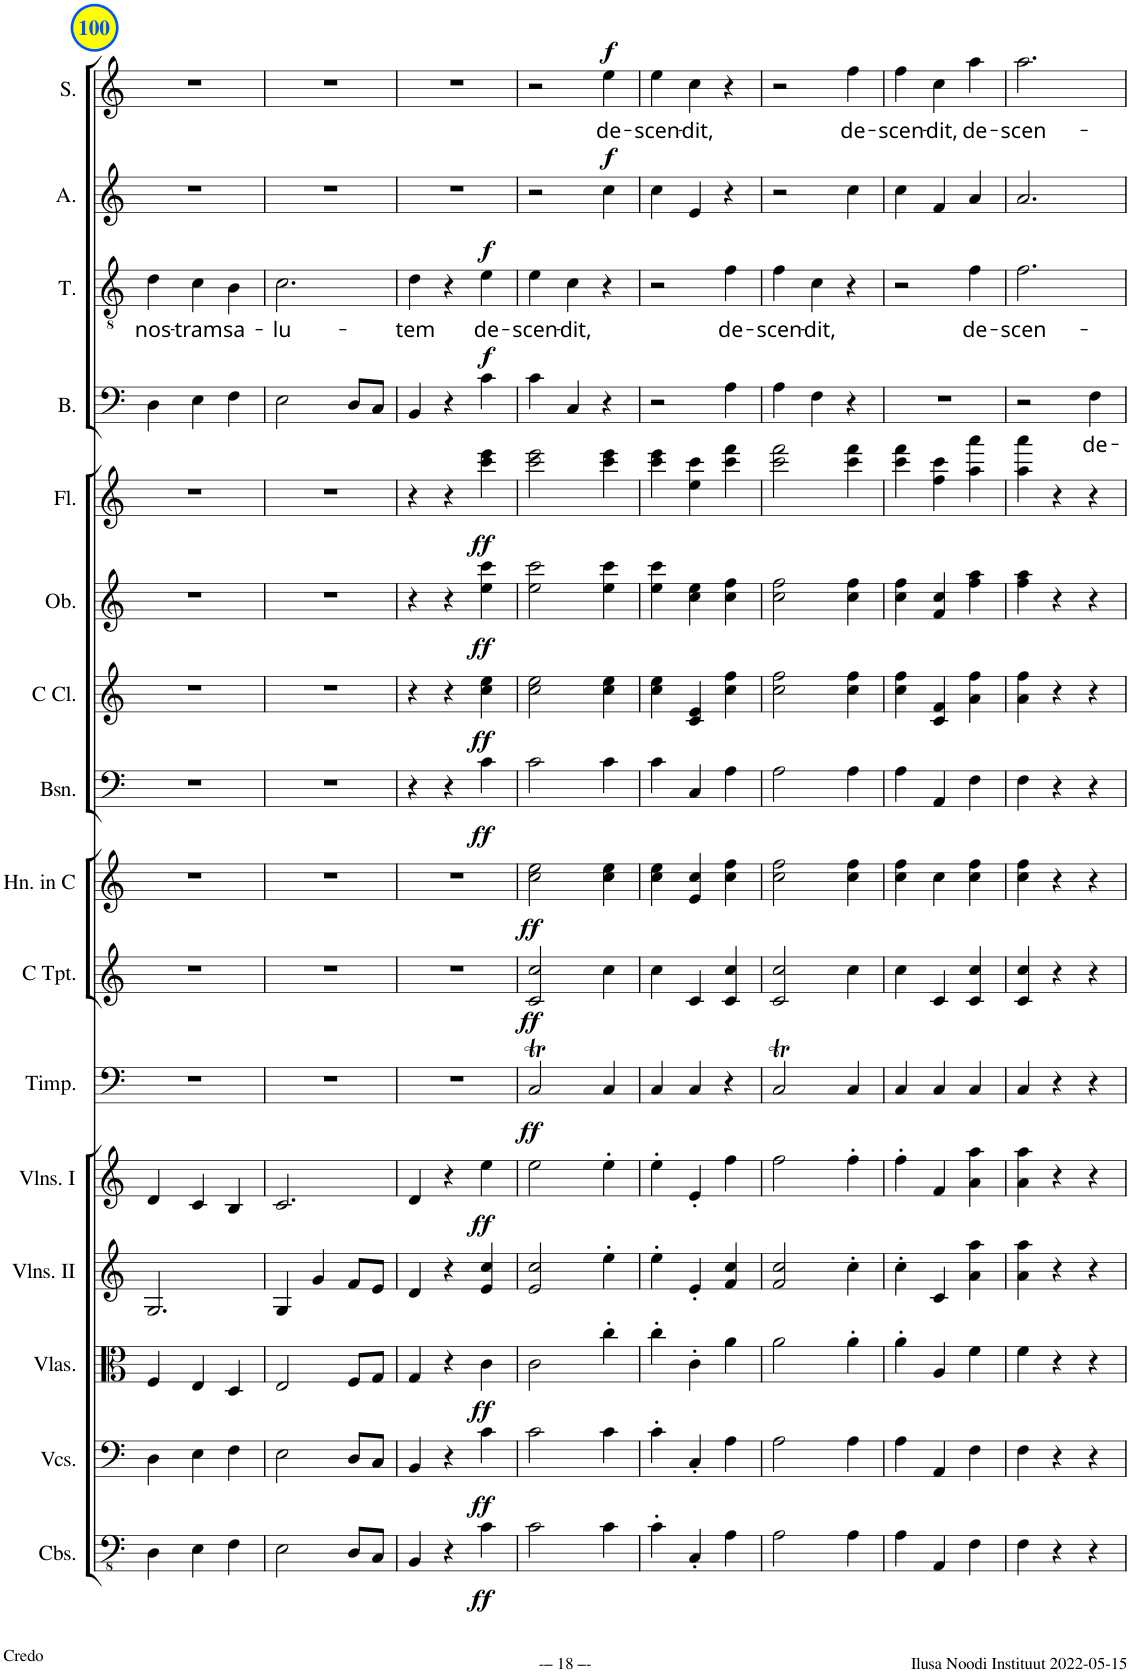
**kern	**dynam	**kern	**dynam	**kern	**dynam	**kern	**kern	**dynam	**kern	**dynam	**kern	**dynam	**kern	**dynam	**kern	**dynam	**kern	**dynam	**kern	**dynam	**kern	**dynam	**kern	**text	**dynam	**kern	**text	**dynam	**kern	**dynam	**kern	**text	**dynam
*part16	*part16	*part15	*part15	*part14	*part14	*part13	*part12	*part12	*part11	*part11	*part10	*part10	*part9	*part9	*part8	*part8	*part7	*part7	*part6	*part6	*part5	*part5	*part4	*part4	*part4	*part3	*part3	*part3	*part2	*part2	*part1	*part1	*part1
*staff16	*staff16	*staff15	*staff15	*staff14	*staff14	*staff13	*staff12	*staff12	*staff11	*staff11	*staff10	*staff10	*staff9	*staff9	*staff8	*staff8	*staff7	*staff7	*staff6	*staff6	*staff5	*staff5	*staff4	*staff4	*staff4	*staff3	*staff3	*staff3	*staff2	*staff2	*staff1	*staff1	*staff1
*I"Contrabasses	*	*I"Violoncellos	*	*I"Violas	*	*I"Violins II	*I"Violins I	*	*I"Timpani	*	*I"C Trumpet	*	*I"Horn in C	*	*I"Bassoon	*	*I"C Clarinet	*	*I"Oboe	*	*I"Flute	*	*I"Bass	*	*	*I"Tenor	*	*	*I"Alto	*	*I"Soprano	*	*
*I'Cbs.	*	*I'Vcs.	*	*I'Vlas.	*	*I'Vlns. II	*I'Vlns. I	*	*I'Timp.	*	*I'C Tpt.	*	*I'Hn. in C	*	*I'Bsn.	*	*I'C Cl.	*	*I'Ob.	*	*I'Fl.	*	*I'B.	*	*	*I'T.	*	*	*I'A.	*	*I'S.	*	*
!!LO:PB:g=z
*clefFv4	*	*clefF4	*	*clefC3	*	*clefG2	*clefG2	*	*clefF4	*	*clefG2	*	*clefG2	*	*clefF4	*	*clefG2	*	*clefG2	*	*clefG2	*	*clefF4	*	*	*clefGv2	*	*	*clefG2	*	*clefG2	*	*
*	*	*	*	*	*	*	*	*	*	*	*	*	*Trd4c7	*	*	*	*Trd1c2	*	*	*	*	*	*	*	*	*	*	*	*	*	*	*	*
*k[]	*	*k[]	*	*k[]	*	*k[]	*k[]	*	*k[]	*	*k[]	*	*k[]	*	*k[]	*	*k[]	*	*k[]	*	*k[]	*	*k[]	*	*	*k[]	*	*	*k[]	*	*k[]	*	*
*M3/4	*	*M3/4	*	*M3/4	*	*M3/4	*M3/4	*	*M3/4	*	*M3/4	*	*M3/4	*	*M3/4	*	*M3/4	*	*M3/4	*	*M3/4	*	*M3/4	*	*	*M3/4	*	*	*M3/4	*	*M3/4	*	*
=100	=100	=100	=100	=100	=100	=100	=100	=100	=100	=100	=100	=100	=100	=100	=100	=100	=100	=100	=100	=100	=100	=100	=100	=100	=100	=100	=100	=100	=100	=100	=100	=100	=100
!	!	!	!	!	!	!	!	!	!	!	!	!	!	!	!	!	!	!	!	!	!	!	!	!	!	!	!LO:LY:b	!	!	!	!	!	!
4DD\	.	4D\	.	4F/	.	2.G/	4d/	.	2.r	.	2.r	.	2.r	.	2.r	.	2.r	.	2.r	.	2.r	.	4D\	.	.	4d\	nos-	.	2.r	.	2.r	.	.
!	!	!	!	!	!	!	!	!	!	!	!	!	!	!	!	!	!	!	!	!	!	!	!	!	!	!	!LO:LY:b	!	!	!	!	!	!
4EE\	.	4E\	.	4E/	.	.	4c/	.	.	.	.	.	.	.	.	.	.	.	.	.	.	.	4E\	.	.	4c\	-tram	.	.	.	.	.	.
!	!	!	!	!	!	!	!	!	!	!	!	!	!	!	!	!	!	!	!	!	!	!	!	!	!	!	!LO:LY:b	!	!	!	!	!	!
4FF\	.	4F\	.	4D/	.	.	4B/	.	.	.	.	.	.	.	.	.	.	.	.	.	.	.	4F\	.	.	4B\	sa-	.	.	.	.	.	.
=101	=101	=101	=101	=101	=101	=101	=101	=101	=101	=101	=101	=101	=101	=101	=101	=101	=101	=101	=101	=101	=101	=101	=101	=101	=101	=101	=101	=101	=101	=101	=101	=101	=101
!	!	!	!	!	!	!	!	!	!	!	!	!	!	!	!	!	!	!	!	!	!	!	!	!	!	!	!LO:LY:b	!	!	!	!	!	!
2EE\	.	2E\	.	2E/	.	4G/	2.c/	.	2.r	.	2.r	.	2.r	.	2.r	.	2.r	.	2.r	.	2.r	.	2E\	.	.	2.c\	-lu-	.	2.r	.	2.r	.	.
.	.	.	.	.	.	4g/	.	.	.	.	.	.	.	.	.	.	.	.	.	.	.	.	.	.	.	.	.	.	.	.	.	.	.
8DD/L	.	8D/L	.	8F/L	.	8f/L	.	.	.	.	.	.	.	.	.	.	.	.	.	.	.	.	8D/L	.	.	.	.	.	.	.	.	.	.
8CC/J	.	8C/J	.	8G/J	.	8e/J	.	.	.	.	.	.	.	.	.	.	.	.	.	.	.	.	8C/J	.	.	.	.	.	.	.	.	.	.
=102	=102	=102	=102	=102	=102	=102	=102	=102	=102	=102	=102	=102	=102	=102	=102	=102	=102	=102	=102	=102	=102	=102	=102	=102	=102	=102	=102	=102	=102	=102	=102	=102	=102
!	!	!	!	!	!	!	!	!	!	!	!	!	!	!	!	!	!	!	!	!	!	!	!	!	!	!	!LO:LY:b	!	!	!	!	!	!
4BBB/	.	4BB/	.	4G/	.	4d/	4d/	.	2.r	.	2.r	.	2.r	.	4r	.	4r	.	4r	.	4r	.	4BB/	.	.	4d\	-tem	.	2.r	.	2.r	.	.
4r	.	4r	.	4r	.	4r	4r	.	.	.	.	.	.	.	4r	.	4r	.	4r	.	4r	.	4r	.	.	4r	.	.	.	.	.	.	.
!	!LO:DY:b	!	!LO:DY:b	!	!LO:DY:b	!	!	!LO:DY:b	!	!	!	!	!	!	!	!LO:DY:b	!	!LO:DY:b	!	!LO:DY:b	!	!LO:DY:b	!	!	!LO:DY:a	!	!LO:LY:b	!LO:DY:a	!	!	!	!	!
4C\	ff	4c\	ff	4c\	ff	4e/ 4cc/	4ee\	ff	.	.	.	.	.	.	4c\	ff	4cc\ 4ee\	ff	4ee\ 4ccc\	ff	4ccc\ 4eee\	ff	4c\	.	f	4e\	de-	f	.	.	.	.	.
=103	=103	=103	=103	=103	=103	=103	=103	=103	=103	=103	=103	=103	=103	=103	=103	=103	=103	=103	=103	=103	=103	=103	=103	=103	=103	=103	=103	=103	=103	=103	=103	=103	=103
!	!	!	!	!	!	!	!	!	!	!LO:DY:b	!	!LO:DY:b	!	!LO:DY:b	!	!	!	!	!	!	!	!	!	!	!	!	!LO:LY:b	!	!	!	!	!	!
2C\	.	2c\	.	2c\	.	2e/ 2cc/	2ee\	.	2CT/	ff	2c/ 2cc/	ff	2cc\ 2ee\	ff	2c\	.	2cc\ 2ee\	.	2ee\ 2ccc\	.	2ccc\ 2eee\	.	4c\	.	.	4e\	-scen-	.	2r	.	2r	.	.
!	!	!	!	!	!	!	!	!	!	!	!	!	!	!	!	!	!	!	!	!	!	!	!	!	!	!	!LO:LY:b	!	!	!	!	!	!
.	.	.	.	.	.	.	.	.	.	.	.	.	.	.	.	.	.	.	.	.	.	.	4C/	.	.	4c\	-dit,	.	.	.	.	.	.
!	!	!	!	!	!	!	!	!	!	!	!	!	!	!	!	!	!	!	!	!	!	!	!	!	!	!	!	!	!	!LO:DY:a	!	!LO:LY:b	!LO:DY:a
4C\	.	4c\	.	4cc'\	.	4ee'\	4ee'\	.	4C/	.	4cc\	.	4cc\ 4ee\	.	4c\	.	4cc\ 4ee\	.	4ee\ 4ccc\	.	4ccc\ 4eee\	.	4r	.	.	4r	.	.	4cc\	f	4ee\	de-	f
=104	=104	=104	=104	=104	=104	=104	=104	=104	=104	=104	=104	=104	=104	=104	=104	=104	=104	=104	=104	=104	=104	=104	=104	=104	=104	=104	=104	=104	=104	=104	=104	=104	=104
!	!	!	!	!	!	!	!	!	!	!	!	!	!	!	!	!	!	!	!	!	!	!	!	!	!	!	!	!	!	!	!	!LO:LY:b	!
4C'\	.	4c'\	.	4cc'\	.	4ee'\	4ee'\	.	4C/	.	4cc\	.	4cc\ 4ee\	.	4c\	.	4cc\ 4ee\	.	4ee\ 4ccc\	.	4ccc\ 4eee\	.	2r	.	.	2r	.	.	4cc\	.	4ee\	-scen-	.
!	!	!	!	!	!	!	!	!	!	!	!	!	!	!	!	!	!	!	!	!	!	!	!	!	!	!	!	!	!	!	!	!LO:LY:b	!
4CC'/	.	4C'/	.	4c'\	.	4e'/	4e'/	.	4C/	.	4c/	.	4e/ 4cc/	.	4C/	.	4c/ 4e/	.	4cc\ 4ee\	.	4ee\ 4ccc\	.	.	.	.	.	.	.	4e/	.	4cc\	-dit,	.
!	!	!	!	!	!	!	!	!	!	!	!	!	!	!	!	!	!	!	!	!	!	!	!	!	!	!	!LO:LY:b	!	!	!	!	!	!
4AA\	.	4A\	.	4a\	.	4f/ 4cc/	4ff\	.	4r	.	4c/ 4cc/	.	4cc\ 4ff\	.	4A\	.	4cc\ 4ff\	.	4cc\ 4ff\	.	4ccc\ 4fff\	.	4A\	.	.	4f\	de-	.	4r	.	4r	.	.
=105	=105	=105	=105	=105	=105	=105	=105	=105	=105	=105	=105	=105	=105	=105	=105	=105	=105	=105	=105	=105	=105	=105	=105	=105	=105	=105	=105	=105	=105	=105	=105	=105	=105
!	!	!	!	!	!	!	!	!	!	!	!	!	!	!	!	!	!	!	!	!	!	!	!	!	!	!	!LO:LY:b	!	!	!	!	!	!
2AA\	.	2A\	.	2a\	.	2f/ 2cc/	2ff\	.	2CT/	.	2c/ 2cc/	.	2cc\ 2ff\	.	2A\	.	2cc\ 2ff\	.	2cc\ 2ff\	.	2ccc\ 2fff\	.	4A\	.	.	4f\	-scen-	.	2r	.	2r	.	.
!	!	!	!	!	!	!	!	!	!	!	!	!	!	!	!	!	!	!	!	!	!	!	!	!	!	!	!LO:LY:b	!	!	!	!	!	!
.	.	.	.	.	.	.	.	.	.	.	.	.	.	.	.	.	.	.	.	.	.	.	4F\	.	.	4c\	-dit,	.	.	.	.	.	.
!	!	!	!	!	!	!	!	!	!	!	!	!	!	!	!	!	!	!	!	!	!	!	!	!	!	!	!	!	!	!	!	!LO:LY:b	!
4AA\	.	4A\	.	4a'\	.	4cc'\	4ff'\	.	4C/	.	4cc\	.	4cc\ 4ff\	.	4A\	.	4cc\ 4ff\	.	4cc\ 4ff\	.	4ccc\ 4fff\	.	4r	.	.	4r	.	.	4cc\	.	4ff\	de-	.
=106	=106	=106	=106	=106	=106	=106	=106	=106	=106	=106	=106	=106	=106	=106	=106	=106	=106	=106	=106	=106	=106	=106	=106	=106	=106	=106	=106	=106	=106	=106	=106	=106	=106
!	!	!	!	!	!	!	!	!	!	!	!	!	!	!	!	!	!	!	!	!	!	!	!	!	!	!	!	!	!	!	!	!LO:LY:b	!
4AA\	.	4A\	.	4a'\	.	4cc'\	4ff'\	.	4C/	.	4cc\	.	4cc\ 4ff\	.	4A\	.	4cc\ 4ff\	.	4cc\ 4ff\	.	4ccc\ 4fff\	.	2.r	.	.	2r	.	.	4cc\	.	4ff\	-scen-	.
!	!	!	!	!	!	!	!	!	!	!	!	!	!	!	!	!	!	!	!	!	!	!	!	!	!	!	!	!	!	!	!	!LO:LY:b	!
4AAA/	.	4AA/	.	4A/	.	4c/	4f/	.	4C/	.	4c/	.	4cc\	.	4AA/	.	4c/ 4f/	.	4f/ 4cc/	.	4ff\ 4ccc\	.	.	.	.	.	.	.	4f/	.	4cc\	-dit,	.
!	!	!	!	!	!	!	!	!	!	!	!	!	!	!	!	!	!	!	!	!	!	!	!	!	!	!	!LO:LY:b	!	!	!	!	!LO:LY:b	!
4FF\	.	4F\	.	4f\	.	4a\ 4aa\	4a\ 4aa\	.	4C/	.	4c/ 4cc/	.	4cc\ 4ff\	.	4F\	.	4a\ 4ff\	.	4ff\ 4aa\	.	4aa\ 4aaa\	.	.	.	.	4f\	de-	.	4a/	.	4aa\	de-	.
=107	=107	=107	=107	=107	=107	=107	=107	=107	=107	=107	=107	=107	=107	=107	=107	=107	=107	=107	=107	=107	=107	=107	=107	=107	=107	=107	=107	=107	=107	=107	=107	=107	=107
!	!	!	!	!	!	!	!	!	!	!	!	!	!	!	!	!	!	!	!	!	!	!	!	!	!	!	!LO:LY:b	!	!	!	!	!LO:LY:b	!
4FF\	.	4F\	.	4f\	.	4a\ 4aa\	4a\ 4aa\	.	4C/	.	4c/ 4cc/	.	4cc\ 4ff\	.	4F\	.	4a\ 4ff\	.	4ff\ 4aa\	.	4aa\ 4aaa\	.	2r	.	.	2.f\	-scen-	.	2.a/	.	2.aa\	-scen-	.
4r	.	4r	.	4r	.	4r	4r	.	4r	.	4r	.	4r	.	4r	.	4r	.	4r	.	4r	.	.	.	.	.	.	.	.	.	.	.	.
!	!	!	!	!	!	!	!	!	!	!	!	!	!	!	!	!	!	!	!	!	!	!	!	!LO:LY:b	!	!	!	!	!	!	!	!	!
4r	.	4r	.	4r	.	4r	4r	.	4r	.	4r	.	4r	.	4r	.	4r	.	4r	.	4r	.	4F\	de-	.	.	.	.	.	.	.	.	.
=	=	=	=	=	=	=	=	=	=	=	=	=	=	=	=	=	=	=	=	=	=	=	=	=	=	=	=	=	=	=	=	=	=
*-	*-	*-	*-	*-	*-	*-	*-	*-	*-	*-	*-	*-	*-	*-	*-	*-	*-	*-	*-	*-	*-	*-	*-	*-	*-	*-	*-	*-	*-	*-	*-	*-	*-
